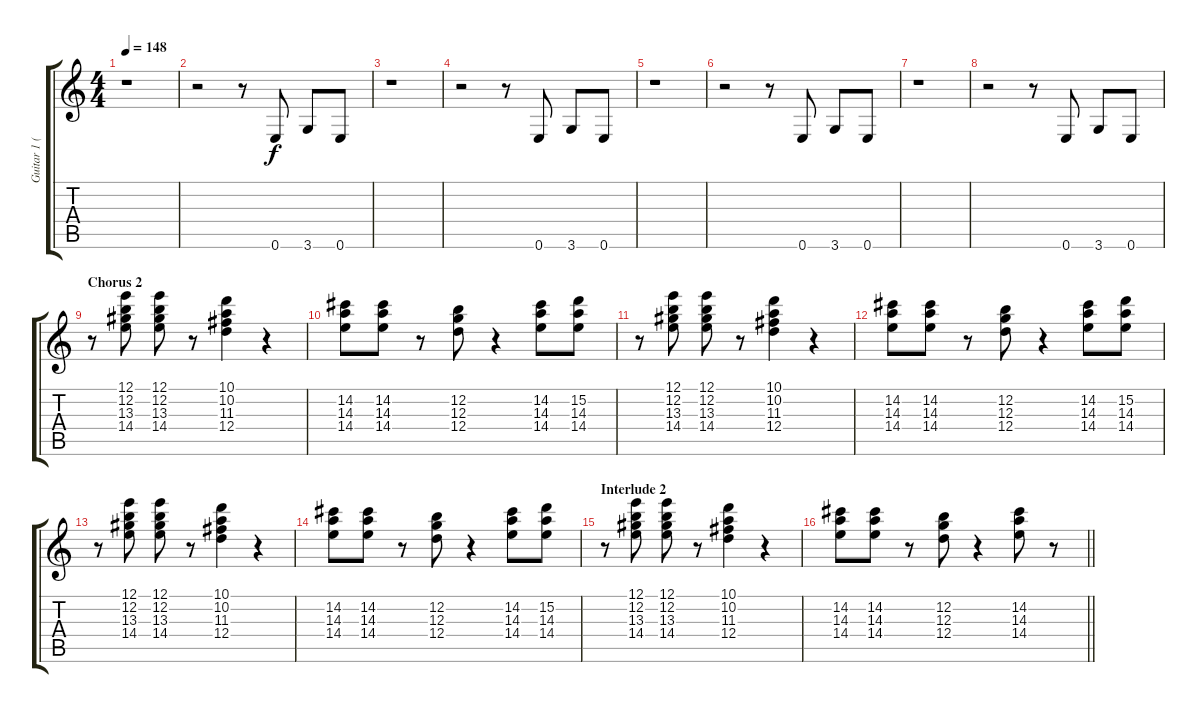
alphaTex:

\track ("Guitar 1 (Nicholaus Arson)" "Guitar 1 (") {instrument overdrivenguitar}
\staff {score tabs}
\tuning (E4 B3 G3 D3 A2 E2) {hide}
\ts (4 4)
\tempo 148
\clef g2
\ks c
r.1{dy f} |
r.2 r.8 0.6.8 3.6.8 0.6.8 |
r.1 |
r.2 r.8 0.6.8 3.6.8 0.6.8 |
r.1 |
r.2 r.8 0.6.8 3.6.8 0.6.8 |
r.1 |
r.2 r.8 0.6.8 3.6.8 0.6.8 |
\section ("" "Chorus 2")
r.8 (12.1 12.2 13.3 14.4).8 (12.1 12.2 13.3 14.4).8 r.8 (10.1 10.2 11.3 12.4).4 r.4 |
(14.2 14.3 14.4).8 (14.2 14.3 14.4).8 r.8 (12.2 12.3 12.4).8 r.4 (14.2 14.3 14.4).8 (15.2 14.3 14.4).8 |
r.8 (12.1 12.2 13.3 14.4).8 (12.1 12.2 13.3 14.4).8 r.8 (10.1 10.2 11.3 12.4).4 r.4 |
(14.2 14.3 14.4).8 (14.2 14.3 14.4).8 r.8 (12.2 12.3 12.4).8 r.4 (14.2 14.3 14.4).8 (15.2 14.3 14.4).8 |
r.8 (12.1 12.2 13.3 14.4).8 (12.1 12.2 13.3 14.4).8 r.8 (10.1 10.2 11.3 12.4).4 r.4 |
(14.2 14.3 14.4).8 (14.2 14.3 14.4).8 r.8 (12.2 12.3 12.4).8 r.4 (14.2 14.3 14.4).8 (15.2 14.3 14.4).8 |
\section ("" "Interlude 2")
r.8 (12.1 12.2 13.3 14.4).8 (12.1 12.2 13.3 14.4).8 r.8 (10.1 10.2 11.3 12.4).4 r.4 |
\barLineRight lightlight
(14.2 14.3 14.4).8 (14.2 14.3 14.4).8 r.8 (12.2 12.3 12.4).8 r.4 (14.2 14.3 14.4).8 r.8
